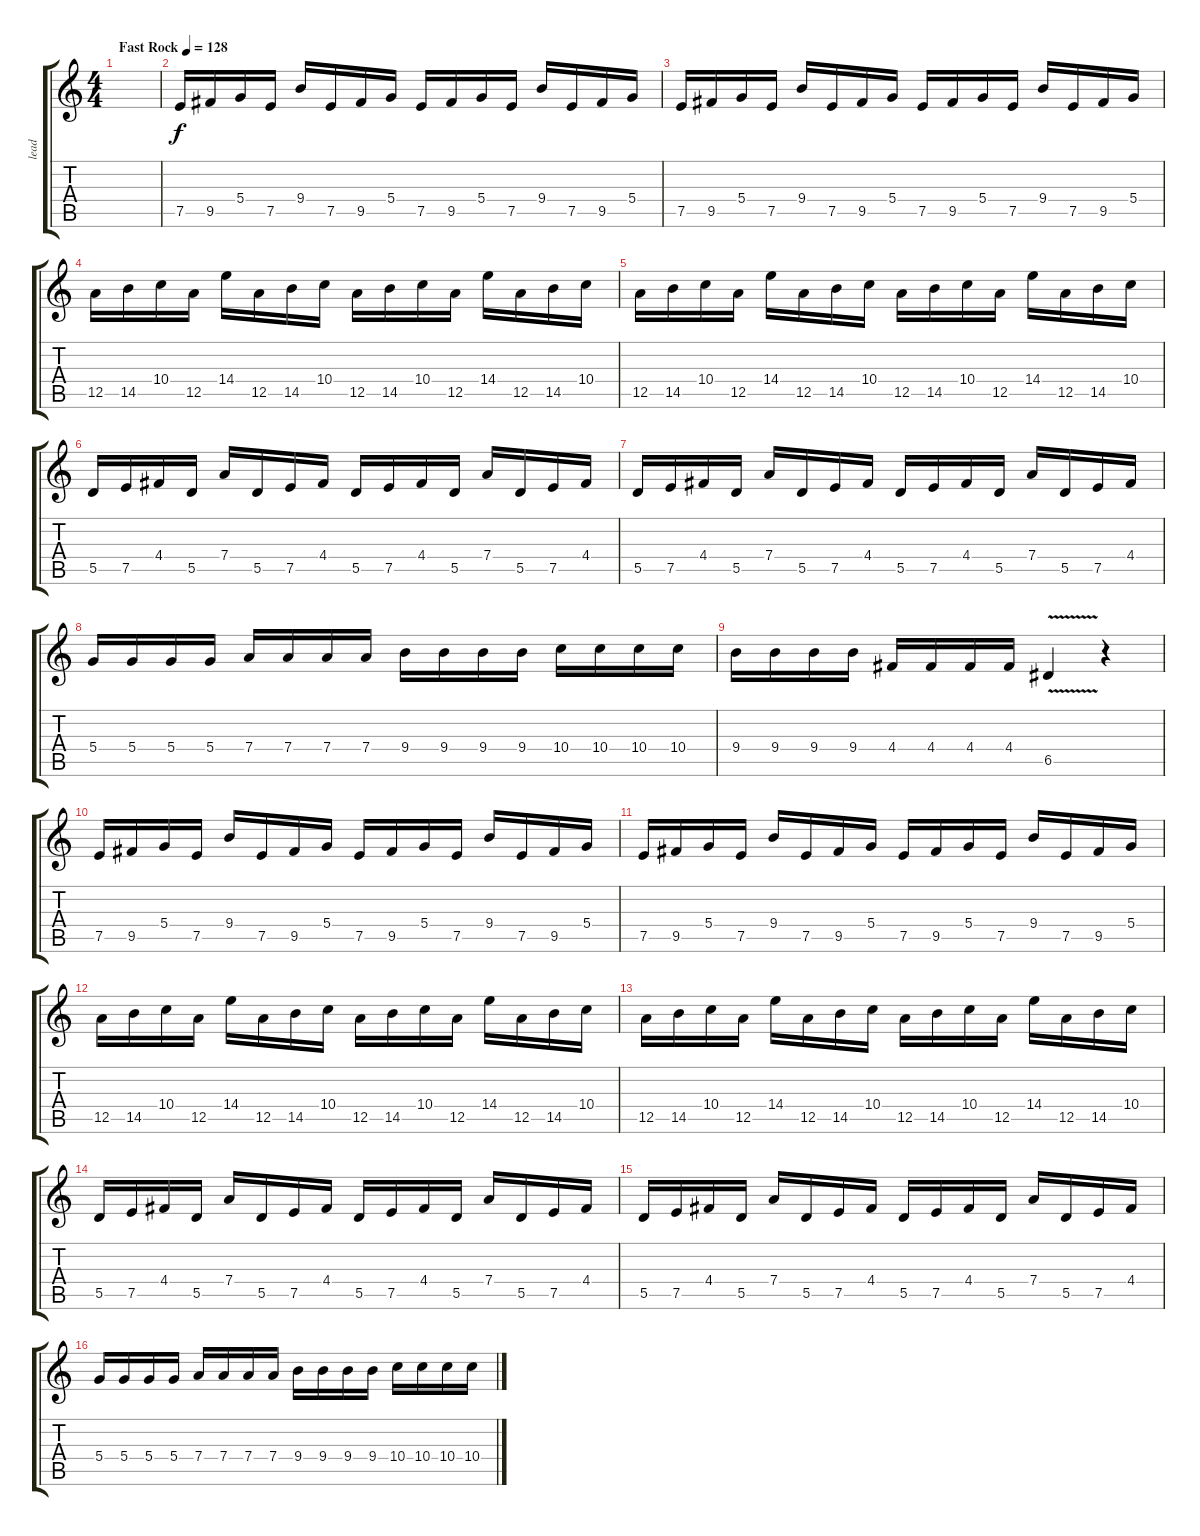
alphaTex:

\track ("lead" "lead") {instrument distortionguitar}
\staff {score tabs}
\tuning (E4 B3 G3 D3 A2 E2) {hide}
\ts (4 4)
\tempo (128 "Fast Rock")
\clef g2
\ks c
|
7.5.16 9.5.16 5.4.16 7.5.16 9.4.16 7.5.16 9.5.16 5.4.16 7.5.16 9.5.16 5.4.16 7.5.16 9.4.16 7.5.16 9.5.16 5.4.16 |
7.5.16 9.5.16 5.4.16 7.5.16 9.4.16 7.5.16 9.5.16 5.4.16 7.5.16 9.5.16 5.4.16 7.5.16 9.4.16 7.5.16 9.5.16 5.4.16 |
12.5.16 14.5.16 10.4.16 12.5.16 14.4.16 12.5.16 14.5.16 10.4.16 12.5.16 14.5.16 10.4.16 12.5.16 14.4.16 12.5.16 14.5.16 10.4.16 |
12.5.16 14.5.16 10.4.16 12.5.16 14.4.16 12.5.16 14.5.16 10.4.16 12.5.16 14.5.16 10.4.16 12.5.16 14.4.16 12.5.16 14.5.16 10.4.16 |
5.5.16 7.5.16 4.4.16 5.5.16 7.4.16 5.5.16 7.5.16 4.4.16 5.5.16 7.5.16 4.4.16 5.5.16 7.4.16 5.5.16 7.5.16 4.4.16 |
5.5.16 7.5.16 4.4.16 5.5.16 7.4.16 5.5.16 7.5.16 4.4.16 5.5.16 7.5.16 4.4.16 5.5.16 7.4.16 5.5.16 7.5.16 4.4.16 |
5.4.16 5.4.16 5.4.16 5.4.16 7.4.16 7.4.16 7.4.16 7.4.16 9.4.16 9.4.16 9.4.16 9.4.16 10.4.16 10.4.16 10.4.16 10.4.16 |
9.4.16 9.4.16 9.4.16 9.4.16 4.4.16 4.4.16 4.4.16 4.4.16 6.5{v}.4 r.4 |
7.5.16 9.5.16 5.4.16 7.5.16 9.4.16 7.5.16 9.5.16 5.4.16 7.5.16 9.5.16 5.4.16 7.5.16 9.4.16 7.5.16 9.5.16 5.4.16 |
7.5.16 9.5.16 5.4.16 7.5.16 9.4.16 7.5.16 9.5.16 5.4.16 7.5.16 9.5.16 5.4.16 7.5.16 9.4.16 7.5.16 9.5.16 5.4.16 |
12.5.16 14.5.16 10.4.16 12.5.16 14.4.16 12.5.16 14.5.16 10.4.16 12.5.16 14.5.16 10.4.16 12.5.16 14.4.16 12.5.16 14.5.16 10.4.16 |
12.5.16 14.5.16 10.4.16 12.5.16 14.4.16 12.5.16 14.5.16 10.4.16 12.5.16 14.5.16 10.4.16 12.5.16 14.4.16 12.5.16 14.5.16 10.4.16 |
5.5.16 7.5.16 4.4.16 5.5.16 7.4.16 5.5.16 7.5.16 4.4.16 5.5.16 7.5.16 4.4.16 5.5.16 7.4.16 5.5.16 7.5.16 4.4.16 |
5.5.16 7.5.16 4.4.16 5.5.16 7.4.16 5.5.16 7.5.16 4.4.16 5.5.16 7.5.16 4.4.16 5.5.16 7.4.16 5.5.16 7.5.16 4.4.16 |
5.4.16 5.4.16 5.4.16 5.4.16 7.4.16 7.4.16 7.4.16 7.4.16 9.4.16 9.4.16 9.4.16 9.4.16 10.4.16 10.4.16 10.4.16 10.4.16
